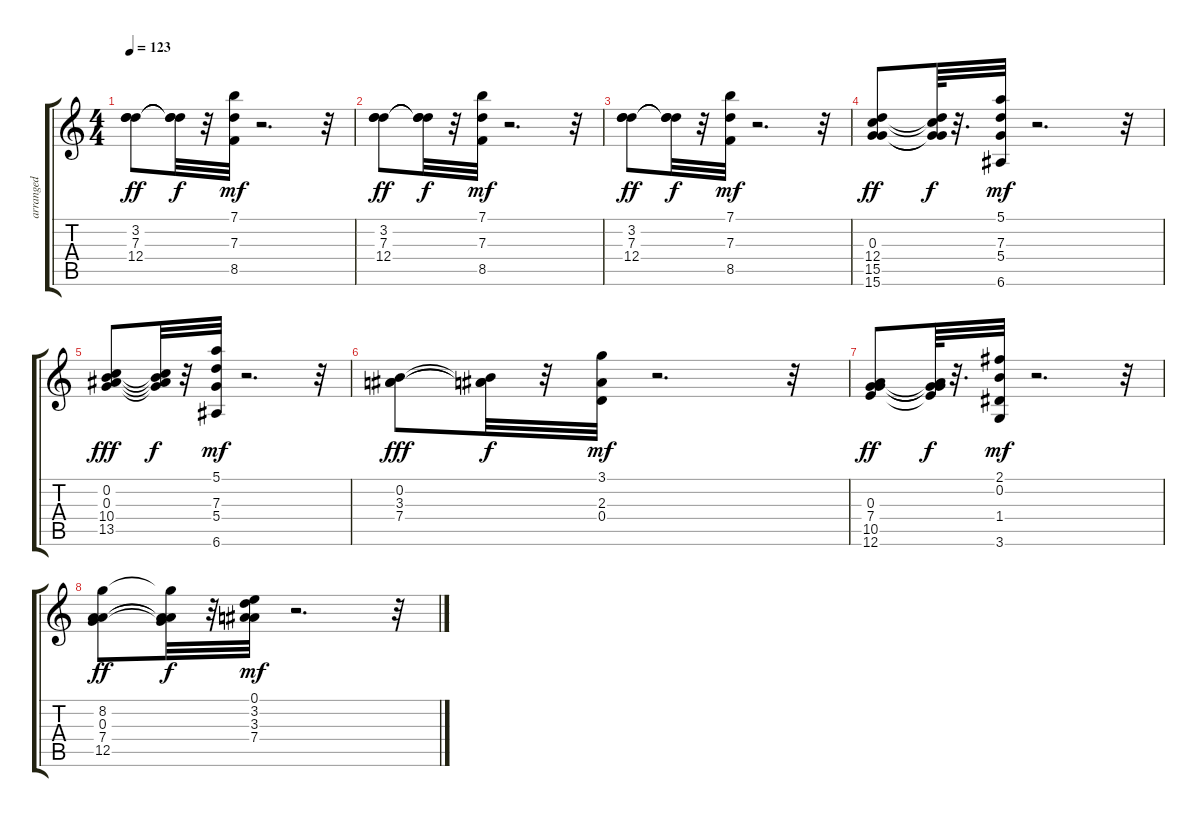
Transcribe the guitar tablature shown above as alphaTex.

\track ("arranged" "arranged") {instrument electricguitarclean}
\staff {score tabs}
\tuning (E4 B3 G3 D3 A2 E2) {hide}
\ts (4 4)
\tempo 123
\clef g2
\ks c
(3.2 7.3 12.4).8{dy ff} (3.2{t} 7.3{t} 12.4{t}).32{dy f} r.32 (7.1 7.3 8.5).32{dy mf} r.2{d} r.32 |
(3.2 7.3 12.4).8{dy ff} (3.2{t} 7.3{t} 12.4{t}).32{dy f} r.32 (7.1 7.3 8.5).32{dy mf} r.2{d} r.32 |
(3.2 7.3 12.4).8{dy ff} (3.2{t} 7.3{t} 12.4{t}).32{dy f} r.32 (7.1 7.3 8.5).32{dy mf} r.2{d} r.32 |
(0.3 12.4 15.5 15.6).8{dy ff} (0.3{t} 12.4{t} 15.5{t} 15.6{t}).64{dy f} r.32{d} (5.1 7.3 5.4 6.6).32{dy mf} r.2{d} r.32 |
(0.2 0.3 10.4 13.5).8{dy fff} (0.2{t} 0.3{t} 10.4{t} 13.5{t}).32{dy f} r.32 (5.1 7.3 5.4 6.6).32{dy mf} r.2{d} r.32 |
(0.2 3.3 7.4).8{dy fff} (0.2{t} 3.3{t} 7.4{t}).32{dy f} r.32 (3.1 2.3 0.4).32{dy mf} r.2{d} r.32 |
(0.3 7.4 10.5 12.6).8{dy ff} (0.3{t} 7.4{t} 10.5{t} 12.6{t}).64{dy f} r.32{d} (2.1 0.2 1.4 3.6).32{dy mf} r.2{d} r.32 |
(8.2 0.3 7.4 12.5).8{dy ff} (8.2{t} 0.3{t} 7.4{t} 12.5{t}).32{dy f} r.32 (0.1 3.2 3.3 7.4).32{dy mf} r.2{d} r.32
